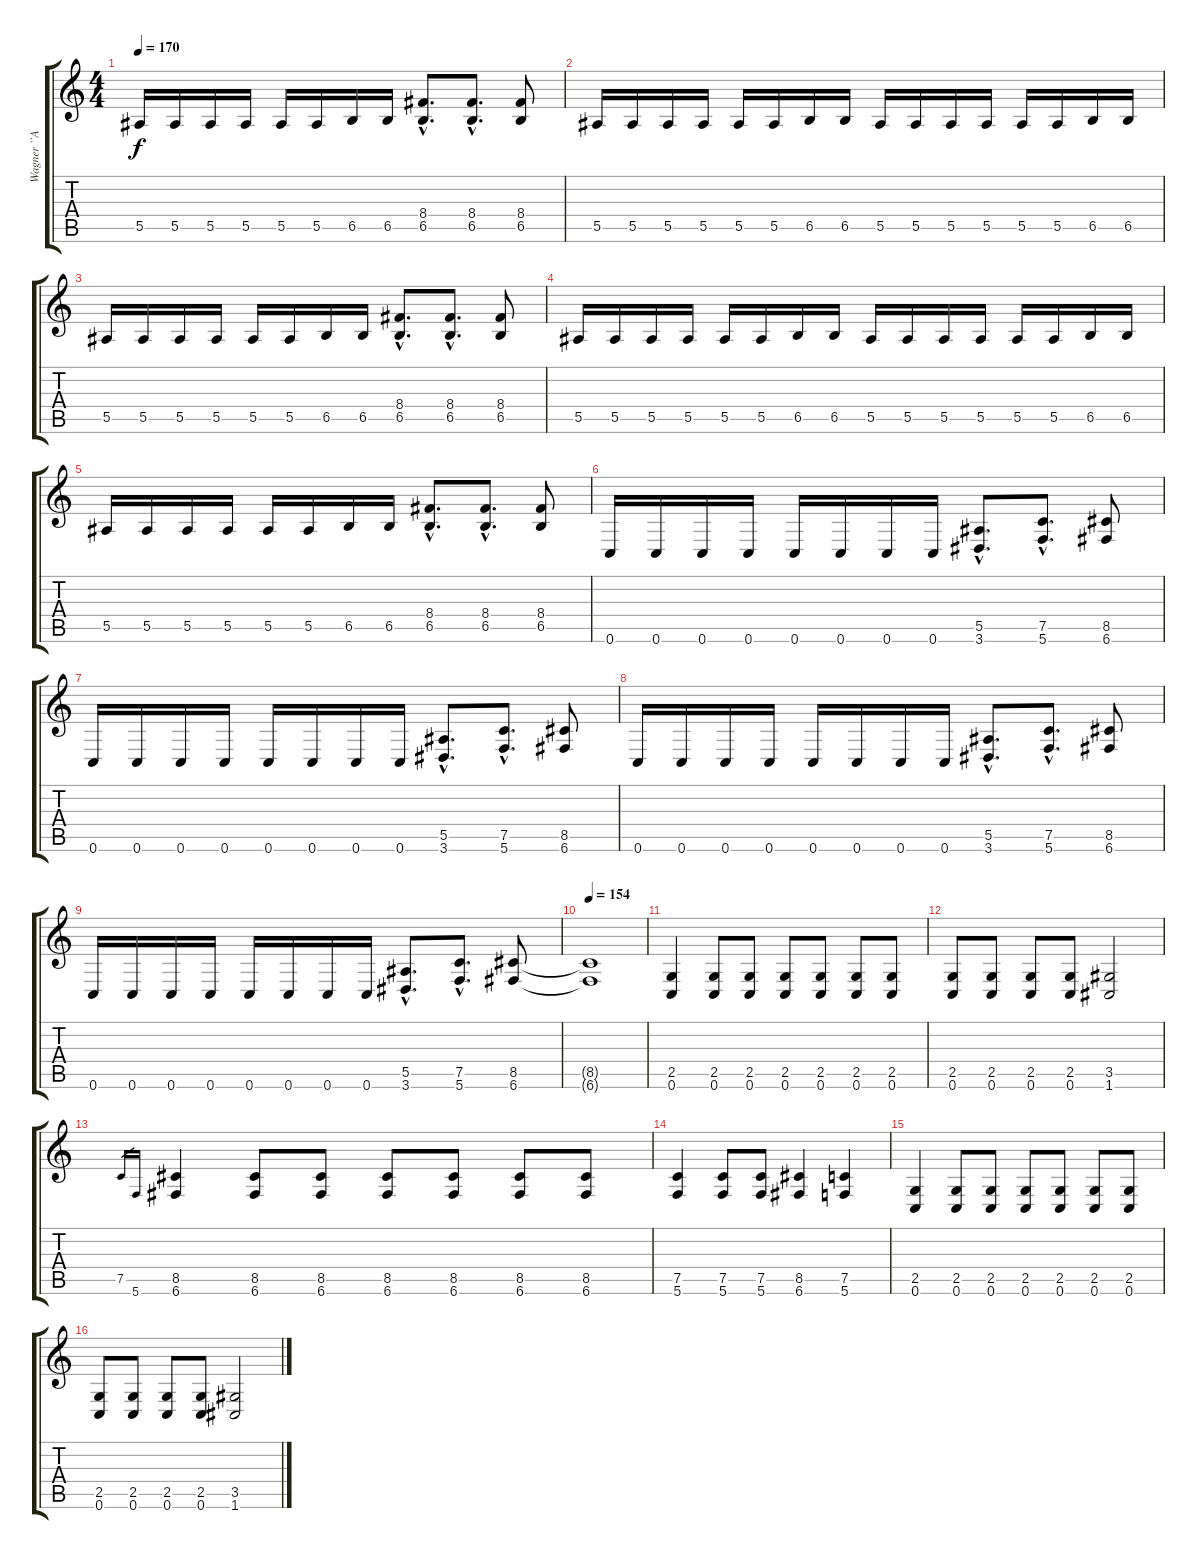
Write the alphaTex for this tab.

\track ("Wagner ``Antichrist`` Lamourier" "Wagner ``A") {instrument distortionguitar}
\staff {score tabs}
\tuning (C4 G3 Eb3 Bb2 F2 C2) {hide}
\ts (4 4)
\tempo 170
\clef g2
\ks c
5.5.16{dy f} 5.5.16 5.5.16 5.5.16 5.5.16 5.5.16 6.5.16 6.5.16 (8.4{hac} 6.5{hac}).8{d} (8.4{hac} 6.5{hac}).8{d} (8.4 6.5).8 |
5.5.16 5.5.16 5.5.16 5.5.16 5.5.16 5.5.16 6.5.16 6.5.16 5.5.16 5.5.16 5.5.16 5.5.16 5.5.16 5.5.16 6.5.16 6.5.16 |
5.5.16 5.5.16 5.5.16 5.5.16 5.5.16 5.5.16 6.5.16 6.5.16 (8.4{hac} 6.5{hac}).8{d} (8.4{hac} 6.5{hac}).8{d} (8.4 6.5).8 |
5.5.16 5.5.16 5.5.16 5.5.16 5.5.16 5.5.16 6.5.16 6.5.16 5.5.16 5.5.16 5.5.16 5.5.16 5.5.16 5.5.16 6.5.16 6.5.16 |
5.5.16 5.5.16 5.5.16 5.5.16 5.5.16 5.5.16 6.5.16 6.5.16 (8.4{hac} 6.5{hac}).8{d} (8.4{hac} 6.5{hac}).8{d} (8.4 6.5).8 |
0.6.16 0.6.16 0.6.16 0.6.16 0.6.16 0.6.16 0.6.16 0.6.16 (5.5{hac} 3.6{hac}).8{d} (7.5{hac} 5.6{hac}).8{d} (8.5 6.6).8 |
0.6.16 0.6.16 0.6.16 0.6.16 0.6.16 0.6.16 0.6.16 0.6.16 (5.5{hac} 3.6{hac}).8{d} (7.5{hac} 5.6{hac}).8{d} (8.5 6.6).8 |
0.6.16 0.6.16 0.6.16 0.6.16 0.6.16 0.6.16 0.6.16 0.6.16 (5.5{hac} 3.6{hac}).8{d} (7.5{hac} 5.6{hac}).8{d} (8.5 6.6).8 |
0.6.16 0.6.16 0.6.16 0.6.16 0.6.16 0.6.16 0.6.16 0.6.16 (5.5{hac} 3.6{hac}).8{d} (7.5{hac} 5.6{hac}).8{d} (8.5 6.6).8 |
\tempo 154
(8.5{t} 6.6{t}).1 |
(2.5 0.6).4 (2.5 0.6).8 (2.5 0.6).8 (2.5 0.6).8 (2.5 0.6).8 (2.5 0.6).8 (2.5 0.6).8 |
(2.5 0.6).8 (2.5 0.6).8 (2.5 0.6).8 (2.5 0.6).8 (3.5 1.6).2 |
7.5.16{gr} 5.6.16{gr} (8.5 6.6).4 (8.5 6.6).8 (8.5 6.6).8 (8.5 6.6).8 (8.5 6.6).8 (8.5 6.6).8 (8.5 6.6).8 |
(7.5 5.6).4 (7.5 5.6).8 (7.5 5.6).8 (8.5 6.6).4 (7.5 5.6).4 |
(2.5 0.6).4 (2.5 0.6).8 (2.5 0.6).8 (2.5 0.6).8 (2.5 0.6).8 (2.5 0.6).8 (2.5 0.6).8 |
(2.5 0.6).8 (2.5 0.6).8 (2.5 0.6).8 (2.5 0.6).8 (3.5 1.6).2
